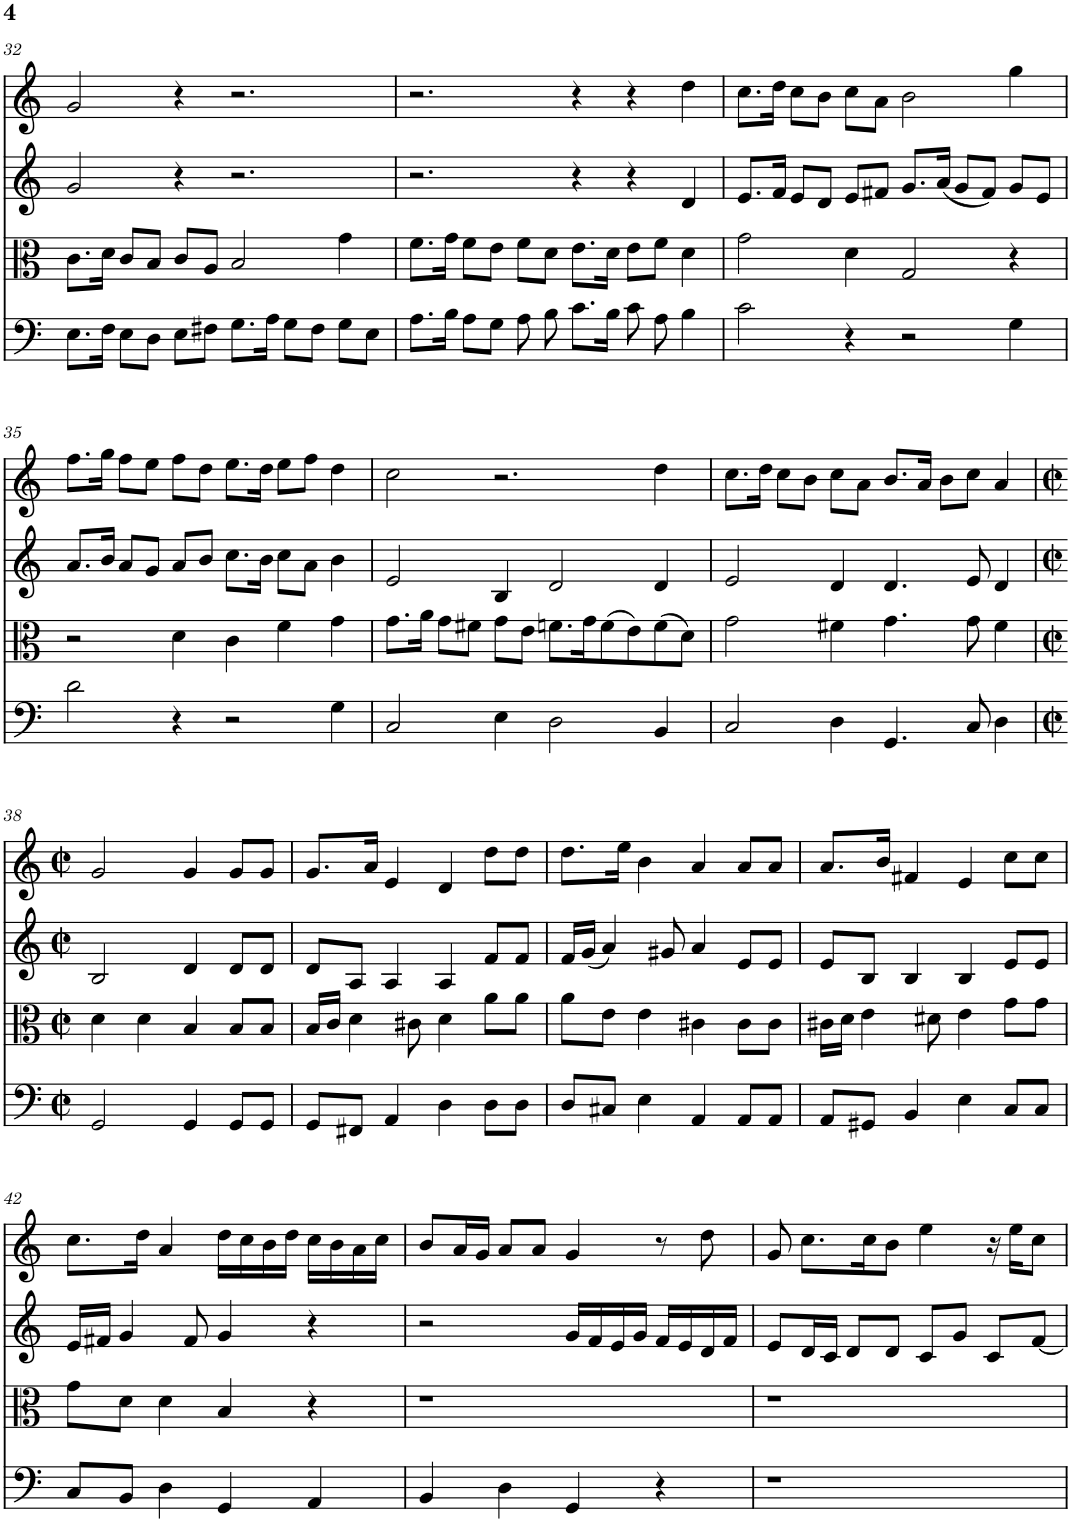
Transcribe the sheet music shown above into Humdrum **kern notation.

**kern	**kern	**kern	**kern
*part4	*part3	*part2	*part1
*staff4	*staff3	*staff2	*staff1
*I"Piano	*I"Piano	*I"Piano	*I"Piano
*I'Pno	*I'Pno	*I'Pno	*I'Pno
!!LO:PB:g=z
*clefF4	*clefC3	*clefG2	*clefG2
*k[]	*k[]	*k[]	*k[]
*M6/4	*M6/4	*M6/4	*M6/4
=32	=32	=32	=32
8.E\L	8.c\L	2g/	2g/
16F\Jk	16d\Jk	.	.
8E\L	8c/L	.	.
8D\J	8B/J	.	.
8E\L	8c/L	4r	4r
8F#X\J	8A/J	.	.
8.G\L	2B/	2.r	2.r
16A\Jk	.	.	.
8G\L	.	.	.
8F#\J	.	.	.
8G\L	4g\	.	.
8E\J	.	.	.
=33	=33	=33	=33
8.A\L	8.f\L	2.r	2.r
16B\Jk	16g\Jk	.	.
8A\L	8f\L	.	.
8G\J	8e\J	.	.
8A\	8f\L	.	.
8B\	8d\J	.	.
8.c\L	8.e\L	4r	4r
16B\Jk	16d\Jk	.	.
8c\	8e\L	4r	4r
8A\	8f\J	.	.
4B\	4d\	4d/	4dd\
=34	=34	=34	=34
2c\	2g\	8.e/L	8.cc\L
.	.	16f/Jk	16dd\Jk
.	.	8e/L	8cc\L
.	.	8d/J	8b\J
4r	4d\	8e/L	8cc\L
.	.	8f#X/J	8a\J
2r	2G/	8.g/L	2b\
.	.	(16a/Jk	.
.	.	8g/L	.
.	.	8f#/J)	.
4G\	4r	8g/L	4gg\
.	.	8e/J	.
!!LO:LB:g=z
=35	=35	=35	=35
2d\	2r	8.a/L	8.ff\L
.	.	16b/Jk	16gg\Jk
.	.	8a/L	8ff\L
.	.	8g/J	8ee\J
4r	4d\	8a/L	8ff\L
.	.	8b/J	8dd\J
2r	4c\	8.cc\L	8.ee\L
.	.	16b\Jk	16dd\Jk
.	4f\	8cc\L	8ee\L
.	.	8a\J	8ff\J
4G\	4g\	4b\	4dd\
=36	=36	=36	=36
2C/	8.g\L	2e/	2cc\
.	16a\Jk	.	.
.	8g\L	.	.
.	8f#X\J	.	.
4E\	8g\L	4B/	2.r
.	8e\J	.	.
2D\	8.fn\L	2d/	.
.	16g\K	.	.
.	(8f\	.	.
.	8e\)	.	.
4BB/	(8f\	4d/	4dd\
.	8d\J)	.	.
=37	=37	=37	=37
2C/	2g\	2e/	8.cc\L
.	.	.	16dd\Jk
.	.	.	8cc\L
.	.	.	8b\J
4D\	4f#X\	4d/	8cc\L
.	.	.	8a\J
4.GG/	4.g\	4.d/	8.b/L
.	.	.	16a/Jk
.	.	.	8b\L
8C/	8g\	8e/	8cc\J
4D\	4f#\	4d/	4a/
!!LO:LB:g=z
=38	=38	=38	=38
*M2/2	*M2/2	*M2/2	*M2/2
*met(c|)	*met(c|)	*met(c|)	*met(c|)
2GG/	4d\	2B/	2g/
.	4d\	.	.
4GG/	4B/	4d/	4g/
8GG/L	8B/L	8d/L	8g/L
8GG/J	8B/J	8d/J	8g/J
=39	=39	=39	=39
8GG/L	16B/LL	8d/L	8.g/L
.	16c/JJ	.	.
8FF#X/J	4d\	8A/J	.
.	.	.	16a/Jk
4AA/	.	4A/	4e/
.	8c#X\	.	.
4D\	4d\	4A/	4d/
8D\L	8a\L	8f/L	8dd\L
8D\J	8a\J	8f/J	8dd\J
=40	=40	=40	=40
8D/L	8a\L	16f/LL	8.dd\L
.	.	(16g/JJ	.
8C#X/J	8e\J	4a/)	.
.	.	.	16ee\Jk
4E\	4e\	.	4b\
.	.	8g#X/	.
4AA/	4c#X\	4a/	4a/
8AA/L	8c#\L	8e/L	8a/L
8AA/J	8c#\J	8e/J	8a/J
=41	=41	=41	=41
8AA/L	16c#X\LL	8e/L	8.a/L
.	16d\JJ	.	.
8GG#X/J	4e\	8B/J	.
.	.	.	16b/Jk
4BB/	.	4B/	4f#X/
.	8d#X\	.	.
4E\	4e\	4B/	4e/
8C/L	8g\L	8e/L	8cc\L
8C/J	8g\J	8e/J	8cc\J
!!LO:LB:g=z
=42	=42	=42	=42
8C/L	8g\L	16e/LL	8.cc\L
.	.	16f#X/JJ	.
8BB/J	8d\J	4g/	.
.	.	.	16dd\Jk
4D\	4d\	.	4a/
.	.	8f#/	.
4GG/	4B/	4g/	16dd\LL
.	.	.	16cc\
.	.	.	16b\
.	.	.	16dd\JJ
4AA/	4r	4r	16cc\LL
.	.	.	16b\
.	.	.	16a\
.	.	.	16cc\JJ
=43	=43	=43	=43
4BB/	1r	2r	8b/L
.	.	.	16a/L
.	.	.	16g/JJ
4D\	.	.	8a/L
.	.	.	8a/J
4GG/	.	16g/LL	4g/
.	.	16f/	.
.	.	16e/	.
.	.	16g/JJ	.
4r	.	16f/LL	8r
.	.	16e/	.
.	.	16d/	8dd\
.	.	16f/JJ	.
=44	=44	=44	=44
1r	1r	8e/L	8g/
.	.	16d/L	8.cc\L
.	.	16c/JJ	.
.	.	8d/L	.
.	.	.	16cc\K
.	.	8d/J	8b\J
.	.	8c/L	4ee\
.	.	8g/J	.
.	.	8c/L	16r
.	.	.	16ee\KL
.	.	[8f/J	8cc\J
=	=	=	=
*-	*-	*-	*-
